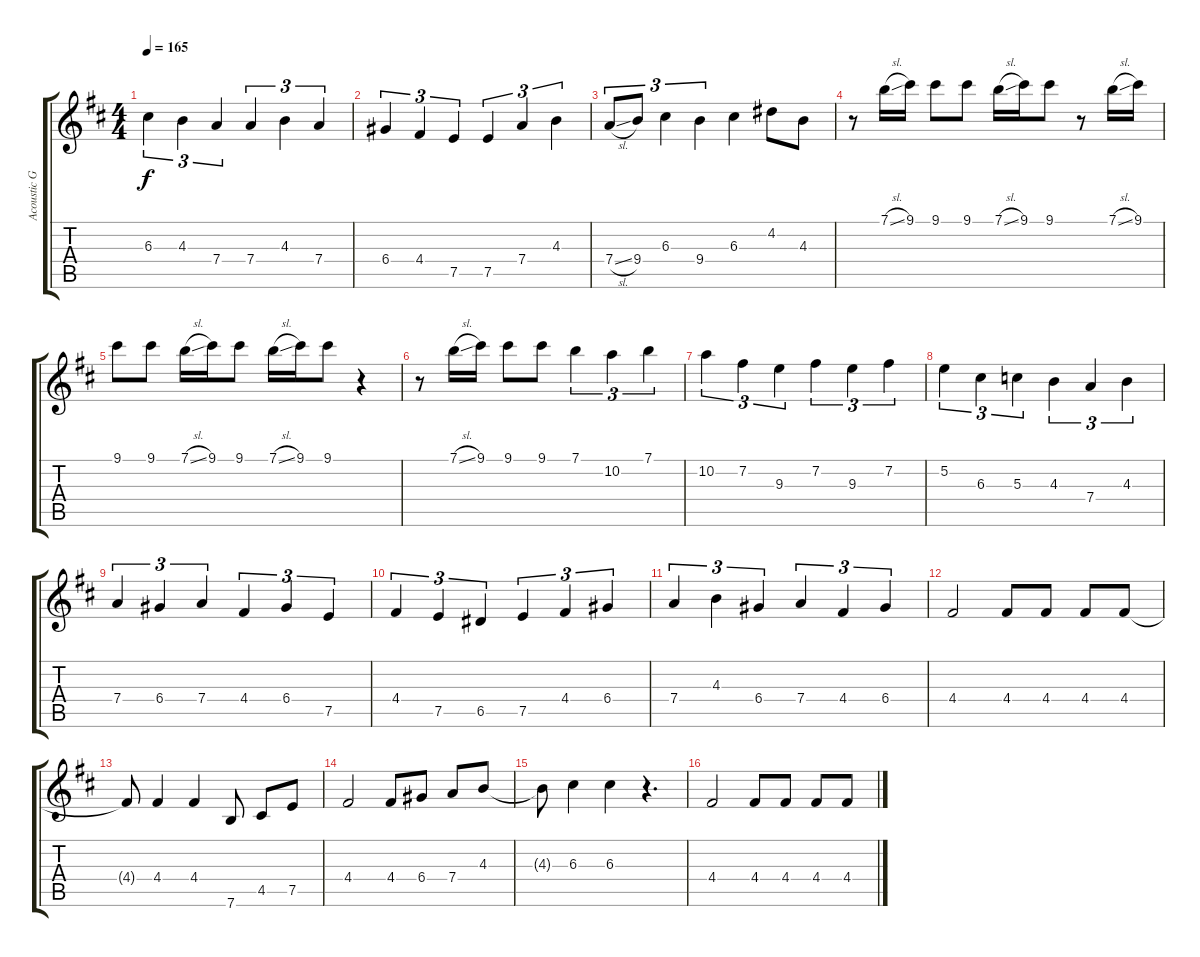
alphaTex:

\track ("Acoustic Guitar 2" "Acoustic G") {instrument acousticguitarsteel}
\staff {score tabs}
\tuning (E4 B3 G3 D3 A2 E2) {hide}
\ts (4 4)
\tempo 165
\clef g2
\ks d
6.3.4{tu (3 2) dy f} 4.3.4{tu (3 2)} 7.4.4{tu (3 2)} 7.4.4{tu (3 2)} 4.3.4{tu (3 2)} 7.4.4{tu (3 2)} |
6.4.4{tu (3 2)} 4.4.4{tu (3 2)} 7.5.4{tu (3 2)} 7.5.4{tu (3 2)} 7.4.4{tu (3 2)} 4.3.4{tu (3 2)} |
7.4{sl}.8{tu (3 2)} 9.4.8{tu (3 2)} 6.3.4{tu (3 2)} 9.4.4{tu (3 2)} 6.3.4 4.2.8 4.3.8 |
r.8 7.1{sl}.16 9.1.16 9.1.8 9.1.8 7.1{sl}.16 9.1.16 9.1.8 r.8 7.1{sl}.16 9.1.16 |
9.1.8 9.1.8 7.1{sl}.16 9.1.16 9.1.8 7.1{sl}.16 9.1.16 9.1.8 r.4 |
r.8 7.1{sl}.16 9.1.16 9.1.8 9.1.8 7.1.4{tu (3 2)} 10.2.4{tu (3 2)} 7.1.4{tu (3 2)} |
10.2.4{tu (3 2)} 7.2.4{tu (3 2)} 9.3.4{tu (3 2)} 7.2.4{tu (3 2)} 9.3.4{tu (3 2)} 7.2.4{tu (3 2)} |
5.2.4{tu (3 2)} 6.3.4{tu (3 2)} 5.3.4{tu (3 2)} 4.3.4{tu (3 2)} 7.4.4{tu (3 2)} 4.3.4{tu (3 2)} |
7.4.4{tu (3 2)} 6.4.4{tu (3 2)} 7.4.4{tu (3 2)} 4.4.4{tu (3 2)} 6.4.4{tu (3 2)} 7.5.4{tu (3 2)} |
4.4.4{tu (3 2)} 7.5.4{tu (3 2)} 6.5.4{tu (3 2)} 7.5.4{tu (3 2)} 4.4.4{tu (3 2)} 6.4.4{tu (3 2)} |
7.4.4{tu (3 2)} 4.3.4{tu (3 2)} 6.4.4{tu (3 2)} 7.4.4{tu (3 2)} 4.4.4{tu (3 2)} 6.4.4{tu (3 2)} |
4.4.2 4.4.8 4.4.8 4.4.8 4.4.8 |
4.4{t}.8 4.4.4 4.4.4 7.6.8 4.5.8 7.5.8 |
4.4.2 4.4.8 6.4.8 7.4.8 4.3.8 |
4.3{t}.8 6.3.4 6.3.4 r.4{d} |
4.4.2 4.4.8 4.4.8 4.4.8 4.4.8
